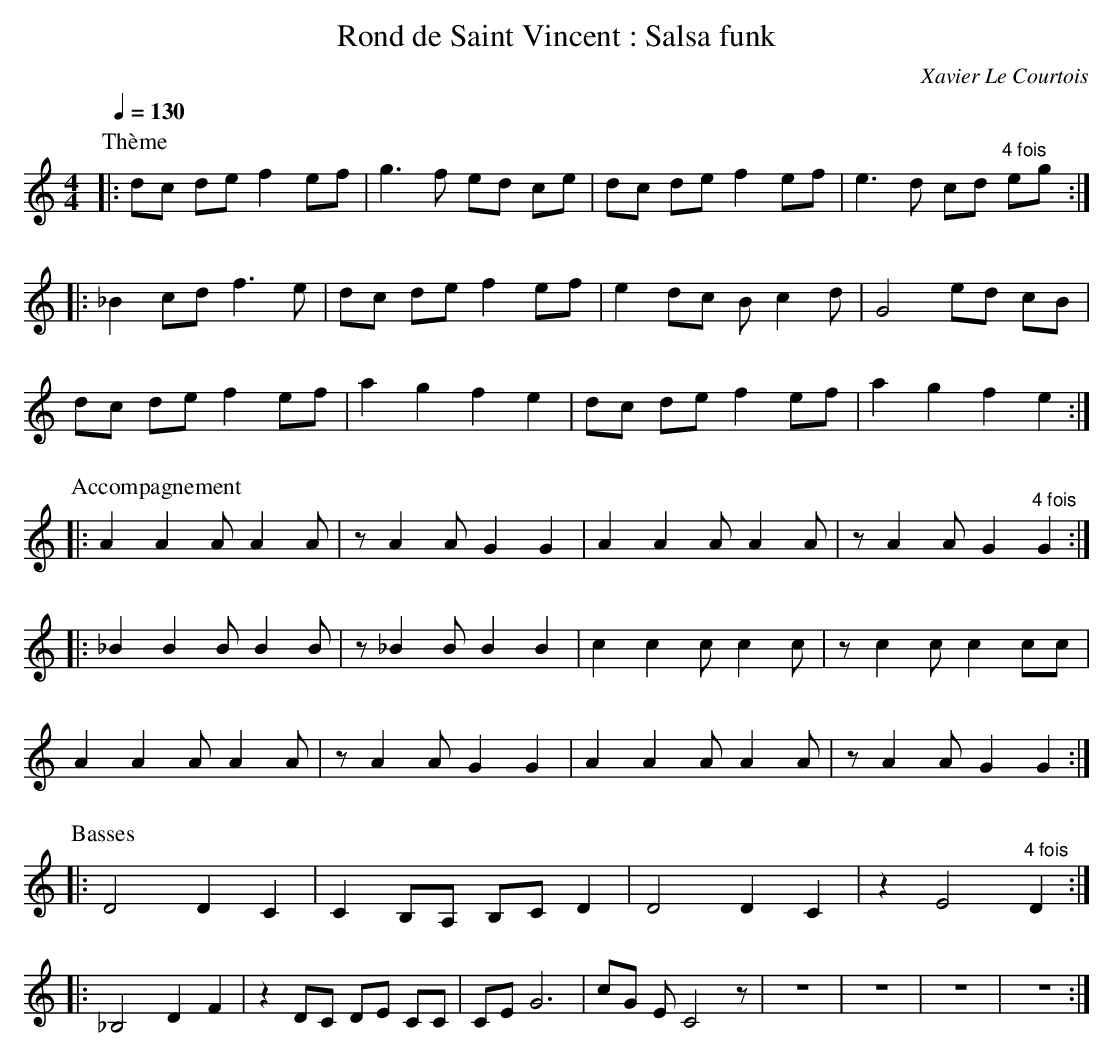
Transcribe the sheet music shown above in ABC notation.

X:1
T:Rond de Saint Vincent : Salsa funk
C:Xavier Le Courtois
M:4/4
L:1/8
Q:1/4=130
K:C treble
P:Thème
|: dc de f2 ef | g3f ed ce | dc de f2 ef | e3d cd "^4 fois" eg :|
|: _B2 cd f3e | dc de f2 ef | e2 dc Bc2d | G4 ed cB |
dc de f2 ef | a2 g2 f2 e2 | dc de f2 ef | a2 g2 f2 e2 :|
%%vskip 1
P:Accompagnement
|: A2 A2 AA2A | zA2A G2 G2 | A2 A2 AA2A | zA2A G2 "^4 fois" G2 :|
|: _B2 B2 BB2B | z_B2B B2 B2 | c2 c2 cc2c | zc2c c2 cc |
A2 A2 AA2A | zA2A G2 G2 | A2 A2 AA2A | zA2A G2 G2 :|
%%vskip 1
P:Basses
|: D4 D2 C2 | C2 B,A, B,C D2 | D4 D2 C2 | z2 E4 "^4 fois" D2 :|
|: _B,4 D2 F2 | z2 DC DE CC | CE G6 | cG EC4z | z8 | z8 | z8 | z8 :|
